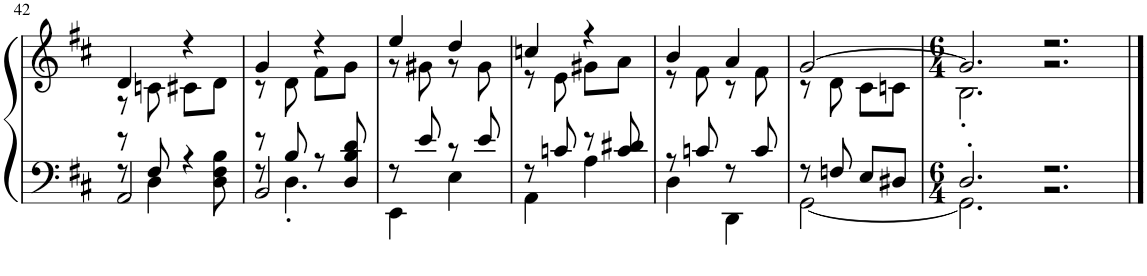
**kern	**kern
*part1	*part1
*staff2	*staff1
*I"Grand Piano	*
*I'Pno	*
!!LO:PB:g=z
*clefF4	*clefG2
*k[f#c#]	*k[f#c#]
*M2/4	*M2/4
=42	=42
*^	*^
*	*^	*	*
8r	8r	2AA/	4d/	8r
8F#/	4D\	.	.	8cn\
4r	.	.	4r	8c#X\L
.	8D\ 8F#\ 8B\	.	.	8d\J
=43	=43	=43	=43	=43
8r	8r	2BB/	4g/	8r
8B/	4.D'\	.	.	8d\
8r	.	.	4r	8f#\L
8D/ 8B/ 8d/	.	.	.	8g\J
*	*v	*v	*	*
=44	=44	=44	=44
8r	4EE\	4ee/	8r
8e/	.	.	8g#X\
8r	4E\	4dd/	8r
8e/	.	.	8g#\
=45	=45	=45	=45
8r	4AA\	4ccn/	8r
8cn/	.	.	8e\
8r	4A\	4r	8g#X\L
8c/ 8d#X/	.	.	8a\J
=46	=46	=46	=46
8r	4D\	4b/	8r
8cn/	.	.	8f#\
8r	4DD\	4a/	8r
8c/	.	.	8f#\
=47	=47	=47	=47
8r	[2GG\	[2g/	8r
8Fn/	.	.	8d\
8E/L	.	.	8c#\L
8D#X/J	.	.	8cn\J
=48	=48	=48	=48
*M6/4	*	*M6/4	*
2.D'/	2.GG\]	2.g/]	2.B'\
2.r	2.r	2.r	2.r
*v	*v	*	*
*	*v	*v
==	==
*-	*-
